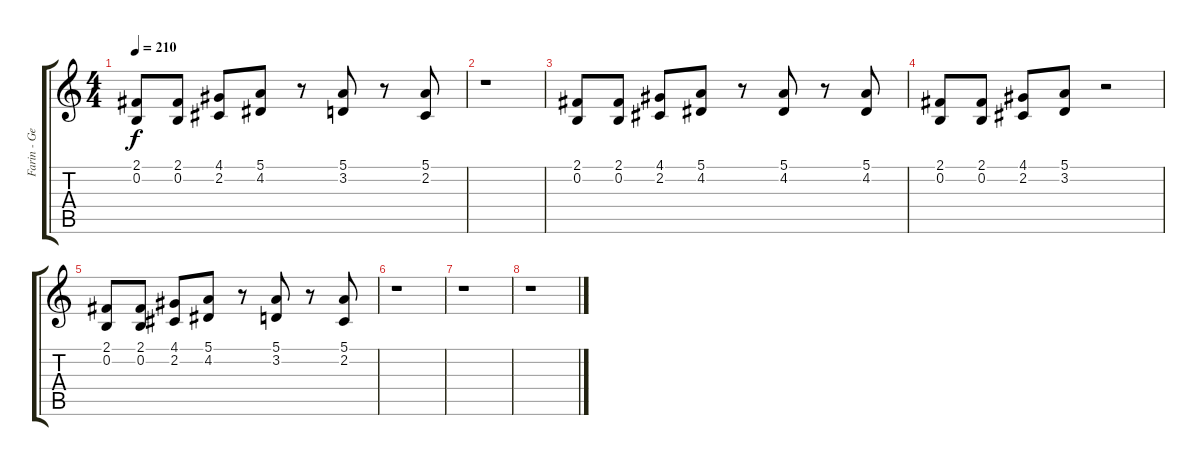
\track ("Farin - Gesang" "Farin - Ge") {instrument tenorsax}
\staff {score tabs}
\tuning (E4 B3 G3 D3 A2 E2) {hide}
\ts (4 4)
\tempo 210
\clef g2
\ks c
(2.1 0.2).8{dy f} (2.1 0.2).8 (4.1 2.2).8 (5.1 4.2).8 r.8 (5.1 3.2).8 r.8 (5.1 2.2).8 |
r.1 |
(2.1 0.2).8 (2.1 0.2).8 (4.1 2.2).8 (5.1 4.2).8 r.8 (5.1 4.2).8 r.8 (5.1 4.2).8 |
(2.1 0.2).8 (2.1 0.2).8 (4.1 2.2).8 (5.1 3.2).8 r.2 |
(2.1 0.2).8 (2.1 0.2).8 (4.1 2.2).8 (5.1 4.2).8 r.8 (5.1 3.2).8 r.8 (5.1 2.2).8 |
r.1 |
r.1 |
r.1
